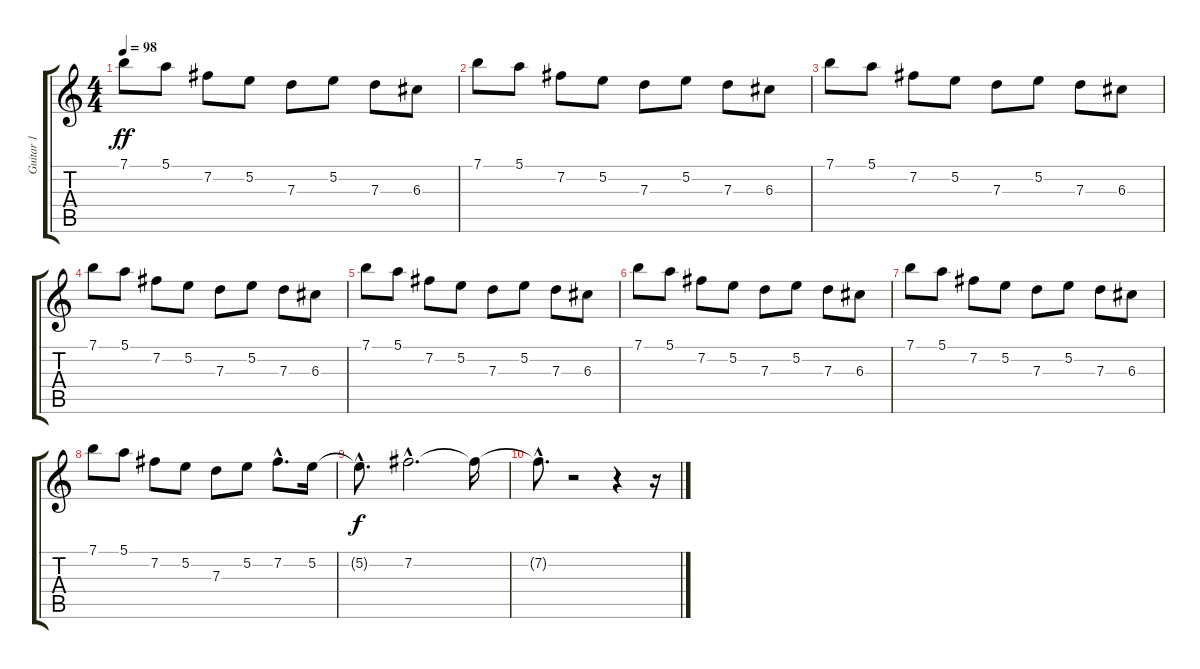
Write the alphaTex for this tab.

\track ("Guitar 1" "Guitar 1") {instrument electricguitarjazz}
\staff {score tabs}
\tuning (E4 B3 G3 D3 A2 E2) {hide}
\ts (4 4)
\tempo 98
\clef g2
\ks c
7.1.8{dy ff} 5.1.8 7.2.8 5.2.8 7.3.8 5.2.8 7.3.8 6.3.8 |
7.1.8 5.1.8 7.2.8 5.2.8 7.3.8 5.2.8 7.3.8 6.3.8 |
7.1.8 5.1.8 7.2.8 5.2.8 7.3.8 5.2.8 7.3.8 6.3.8 |
7.1.8 5.1.8 7.2.8 5.2.8 7.3.8 5.2.8 7.3.8 6.3.8 |
7.1.8 5.1.8 7.2.8 5.2.8 7.3.8 5.2.8 7.3.8 6.3.8 |
7.1.8 5.1.8 7.2.8 5.2.8 7.3.8 5.2.8 7.3.8 6.3.8 |
7.1.8 5.1.8 7.2.8 5.2.8 7.3.8 5.2.8 7.3.8 6.3.8 |
7.1.8 5.1.8 7.2.8 5.2.8 7.3.8 5.2.8 7.2{hac}.8{d} 5.2.16 |
5.2{hac t}.8{d dy f} 7.2{hac}.2{d} 7.2{t}.16 |
7.2{hac t}.8{d} r.2 r.4 r.16
